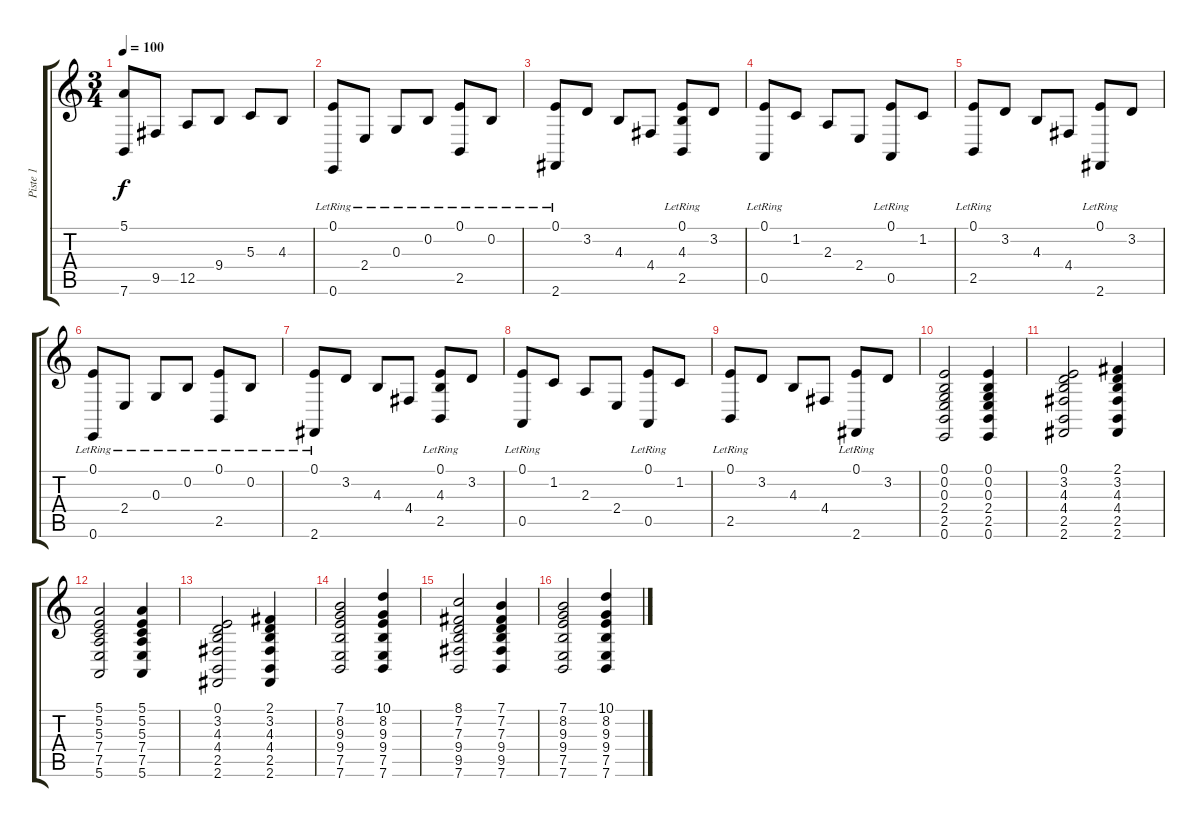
\track ("Piste 1" "Piste 1") {instrument musicbox}
\staff {score tabs}
\tuning (E4 B3 G3 D3 A2 E2) {hide}
\ts (3 4)
\tempo 100
\clef g2
\ks c
(5.1 7.6).8{dy f} 9.5.8 12.5.8 9.4.8 5.3.8 4.3.8 |
(0.1{lr} 0.6{lr}).8 2.4{lr}.8 0.3{lr}.8 0.2{lr}.8 (0.1{lr} 2.5).8 0.2{lr}.8 |
(0.1{lr} 2.6{lr}).8 3.2.8 4.3.8 4.4.8 (0.1{lr} 4.3 2.5{lr}).8 3.2.8 |
(0.1{lr} 0.5{lr}).8 1.2.8 2.3.8 2.4.8 (0.1{lr} 0.5{lr}).8 1.2.8 |
(0.1{lr} 2.5{lr}).8 3.2.8 4.3.8 4.4.8 (0.1{lr} 2.6{lr}).8 3.2.8 |
(0.1{lr} 0.6{lr}).8 2.4{lr}.8 0.3{lr}.8 0.2{lr}.8 (0.1{lr} 2.5).8 0.2{lr}.8 |
(0.1{lr} 2.6{lr}).8 3.2.8 4.3.8 4.4.8 (0.1{lr} 4.3 2.5{lr}).8 3.2.8 |
(0.1{lr} 0.5{lr}).8 1.2.8 2.3.8 2.4.8 (0.1{lr} 0.5{lr}).8 1.2.8 |
(0.1{lr} 2.5{lr}).8 3.2.8 4.3.8 4.4.8 (0.1{lr} 2.6{lr}).8 3.2.8 |
(0.1 0.2 0.3 2.4 2.5 0.6).2 (0.1 0.2 0.3 2.4 2.5 0.6).4 |
(0.1 3.2 4.3 4.4 2.5 2.6).2 (2.1 3.2 4.3 4.4 2.5 2.6).4 |
(5.1 5.2 5.3 7.4 7.5 5.6).2 (5.1 5.2 5.3 7.4 7.5 5.6).4 |
(0.1 3.2 4.3 4.4 2.5 2.6).2 (2.1 3.2 4.3 4.4 2.5 2.6).4 |
(7.1 8.2 9.3 9.4 7.5 7.6).2 (10.1 8.2 9.3 9.4 7.5 7.6).4 |
(8.1 7.2 7.3 9.4 9.5 7.6).2 (7.1 7.2 7.3 9.4 9.5 7.6).4 |
(7.1 8.2 9.3 9.4 7.5 7.6).2 (10.1 8.2 9.3 9.4 7.5 7.6).4
